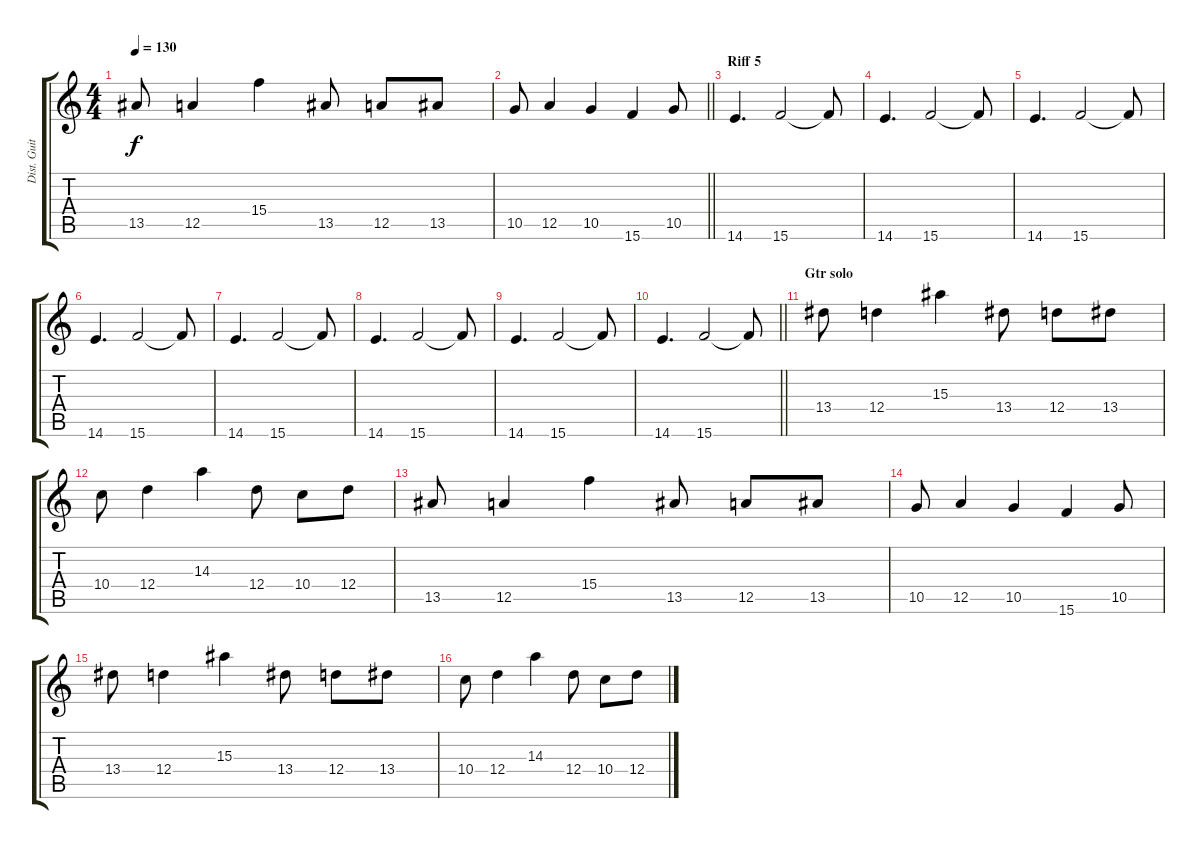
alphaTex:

\track ("Dist. Guitar" "Dist. Guit") {instrument distortionguitar}
\staff {score tabs}
\tuning (E4 B3 G3 D3 A2 D2) {hide}
\ts (4 4)
\tempo 130
\clef g2
\ks c
13.5.8{dy f} 12.5.4 15.4.4 13.5.8 12.5.8 13.5.8 |
\barLineRight lightlight
10.5.8 12.5.4 10.5.4 15.6.4 10.5.8 |
\section ("" "Riff 5")
14.6.4{d} 15.6.2 15.6{t}.8 |
14.6.4{d} 15.6.2 15.6{t}.8 |
14.6.4{d} 15.6.2 15.6{t}.8 |
14.6.4{d} 15.6.2 15.6{t}.8 |
14.6.4{d} 15.6.2 15.6{t}.8 |
14.6.4{d} 15.6.2 15.6{t}.8 |
14.6.4{d} 15.6.2 15.6{t}.8 |
\barLineRight lightlight
14.6.4{d} 15.6.2 15.6{t}.8 |
\section ("" "Gtr solo")
13.4.8 12.4.4 15.3.4 13.4.8 12.4.8 13.4.8 |
10.4.8 12.4.4 14.3.4 12.4.8 10.4.8 12.4.8 |
13.5.8 12.5.4 15.4.4 13.5.8 12.5.8 13.5.8 |
10.5.8 12.5.4 10.5.4 15.6.4 10.5.8 |
13.4.8 12.4.4 15.3.4 13.4.8 12.4.8 13.4.8 |
10.4.8 12.4.4 14.3.4 12.4.8 10.4.8 12.4.8
